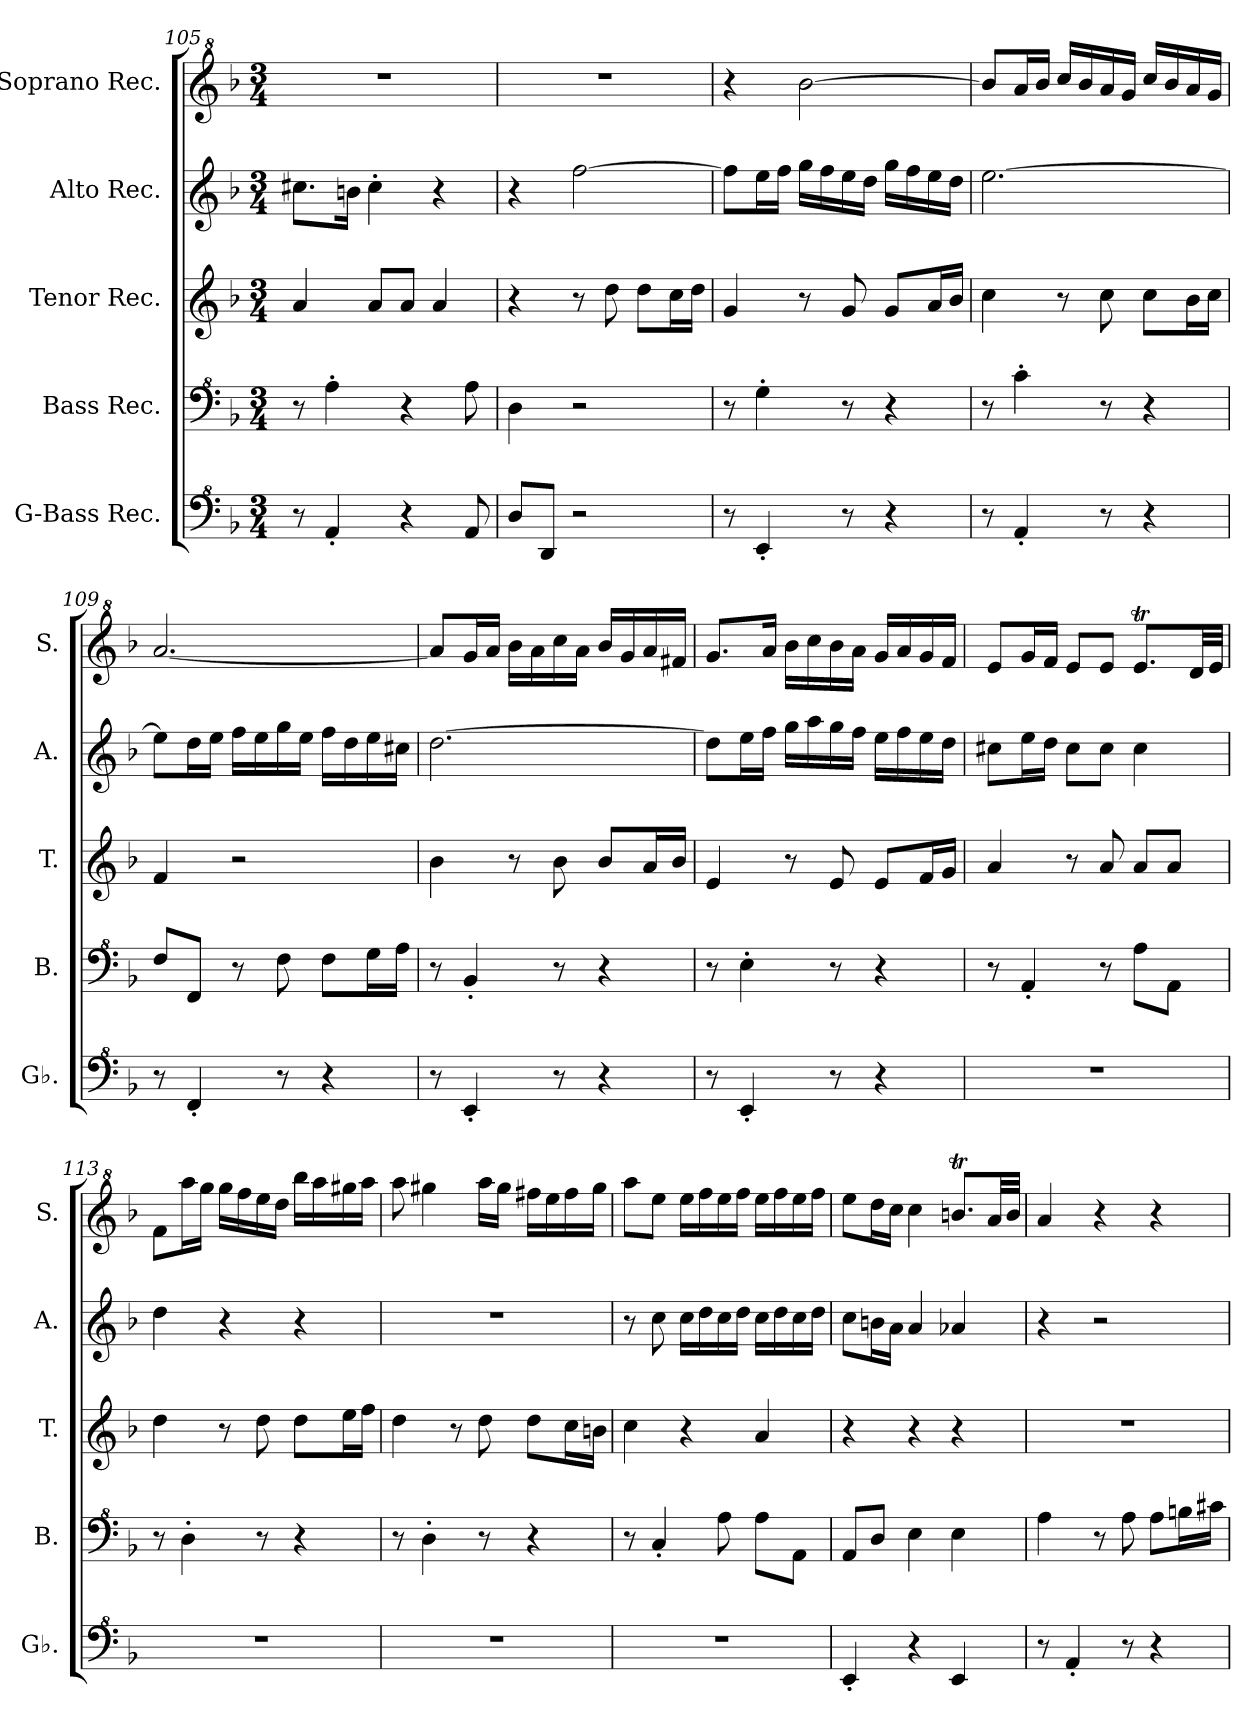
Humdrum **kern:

**kern	**kern	**kern	**kern	**kern
*part5	*part4	*part3	*part2	*part1
*staff5	*staff4	*staff3	*staff2	*staff1
*I"G-Bass Rec.	*I"Bass Rec.	*I"Tenor Rec.	*I"Alto Rec.	*I"Soprano Rec.
*I'Gb.	*I'B.	*I'T.	*I'A.	*I'S.
*clefF^4	*clefF^4	*clefG2	*clefG2	*clefG^2
*k[b-]	*k[b-]	*k[b-]	*k[b-]	*k[b-]
*M3/4	*M3/4	*M3/4	*M3/4	*M3/4
=105	=105	=105	=105	=105
8r	8r	4a/	8.cc#X\L	2.r
4A'/	4a'\	.	.	.
.	.	.	16bn\Jk	.
.	.	8a/L	4cc#'\	.
4r	4r	8a/J	.	.
.	.	4a/	4r	.
8A/	8a\	.	.	.
=106	=106	=106	=106	=106
8d/L	4d\	4r	4r	2.r
8D/J	.	.	.	.
2r	2r	8r	[2ff\	.
.	.	8dd\	.	.
.	.	8dd\L	.	.
.	.	16cc\L	.	.
.	.	16dd\JJ	.	.
=107	=107	=107	=107	=107
8r	8r	4g/	8ff\L]	4r
4E'/	4g'\	.	16ee\L	.
.	.	.	16ff\JJ	.
.	.	8r	16gg\LL	[2bb-\
.	.	.	16ff\	.
8r	8r	8g/	16ee\	.
.	.	.	16dd\JJ	.
4r	4r	8g/L	16gg\LL	.
.	.	.	16ff\	.
.	.	16a/L	16ee\	.
.	.	16b-/JJ	16dd\JJ	.
=108	=108	=108	=108	=108
8r	8r	4cc\	[2.ee\	8bb-/L]
4A'/	4cc'\	.	.	16aa/L
.	.	.	.	16bb-/JJ
.	.	8r	.	16ccc/LL
.	.	.	.	16bb-/
8r	8r	8cc\	.	16aa/
.	.	.	.	16gg/JJ
4r	4r	8cc\L	.	16ccc/LL
.	.	.	.	16bb-/
.	.	16b-\L	.	16aa/
.	.	16cc\JJ	.	16gg/JJ
=109	=109	=109	=109	=109
8r	8f/L	4f/	8ee\L]	[2.aa/
4F'/	8F/J	.	16dd\L	.
.	.	.	16ee\JJ	.
.	8r	2r	16ff\LL	.
.	.	.	16ee\	.
8r	8f\	.	16gg\	.
.	.	.	16ee\JJ	.
4r	8f\L	.	16ff\LL	.
.	.	.	16dd\	.
.	16g\L	.	16ee\	.
.	16a\JJ	.	16cc#X\JJ	.
!!LO:LB:g=z
=110	=110	=110	=110	=110
8r	8r	4b-\	[2.dd\	8aa/L]
4E'/	4B-'/	.	.	16gg/L
.	.	.	.	16aa/JJ
.	.	8r	.	16bb-\LL
.	.	.	.	16aa\
8r	8r	8b-\	.	16ccc\
.	.	.	.	16aa\JJ
4r	4r	8b-/L	.	16bb-/LL
.	.	.	.	16gg/
.	.	16a/L	.	16aa/
.	.	16b-/JJ	.	16ff#X/JJ
=111	=111	=111	=111	=111
8r	8r	4e/	8dd\L]	8.gg/L
4E'/	4e'\	.	16ee\L	.
.	.	.	16ff\JJ	16aa/Jk
.	.	8r	16gg\LL	16bb-\LL
.	.	.	16aa\	16ccc\
8r	8r	8e/	16gg\	16bb-\
.	.	.	16ff\JJ	16aa\JJ
4r	4r	8e/L	16ee\LL	16gg/LL
.	.	.	16ff\	16aa/
.	.	16f/L	16ee\	16gg/
.	.	16g/JJ	16dd\JJ	16ff/JJ
=112	=112	=112	=112	=112
2.r	8r	4a/	8cc#X\L	8ee/L
.	4A'/	.	16ee\L	16gg/L
.	.	.	16dd\JJ	16ff/JJ
.	.	8r	8cc#\L	8ee/L
.	8r	8a/	8cc#\J	8ee/J
.	8a\L	8a/L	4cc#\	8.eet/L
.	8A\J	8a/J	.	.
.	.	.	.	32dd/LL
.	.	.	.	32ee/JJJ
=113	=113	=113	=113	=113
2.r	8r	4dd\	4dd\	8ff\L
.	4d'\	.	.	16aaa\L
.	.	.	.	16ggg\JJ
.	.	8r	4r	16ggg\LL
.	.	.	.	16fff\
.	8r	8dd\	.	16eee\
.	.	.	.	16ddd\JJ
.	4r	8dd\L	4r	16bbb-\LL
.	.	.	.	16aaa\
.	.	16ee\L	.	16ggg#X\
.	.	16ff\JJ	.	16aaa\JJ
=114	=114	=114	=114	=114
2.r	8r	4dd\	2.r	8aaa\
.	4d'\	.	.	4ggg#X\
.	.	8r	.	.
.	8r	8dd\	.	16aaa\LL
.	.	.	.	16ggg#\JJ
.	4r	8dd\L	.	16fff#X\LL
.	.	.	.	16eee\
.	.	16cc\L	.	16fff#\
.	.	16bn\JJ	.	16ggg#\JJ
=115	=115	=115	=115	=115
2.r	8r	4cc\	8r	8aaa\L
.	4c'/	.	8cc\	8eee\J
.	.	4r	16cc\LL	16eee\LL
.	.	.	16dd\	16fff\
.	8a\	.	16cc\	16eee\
.	.	.	16dd\JJ	16fff\JJ
.	8a\L	4a/	16cc\LL	16eee\LL
.	.	.	16dd\	16fff\
.	8A\J	.	16cc\	16eee\
.	.	.	16dd\JJ	16fff\JJ
=116	=116	=116	=116	=116
4E'/	8A/L	4r	8cc\L	8eee\L
.	8d/J	.	16bn\L	16ddd\L
.	.	.	16a\JJ	16ccc\JJ
4r	4e\	4r	4a/	4ccc\
4E/	4e\	4r	4a-X/	8.bbnt/L
.	.	.	.	32aa/LL
.	.	.	.	32bb/JJJ
!!LO:LB:g=z
=117	=117	=117	=117	=117
8r	4a\	2.r	4r	4aa/
4A'/	.	.	.	.
.	8r	.	2r	4r
8r	8a\	.	.	.
4r	8a\L	.	.	4r
.	16bn\L	.	.	.
.	16cc#X\JJ	.	.	.
=	=	=	=	=
*-	*-	*-	*-	*-
